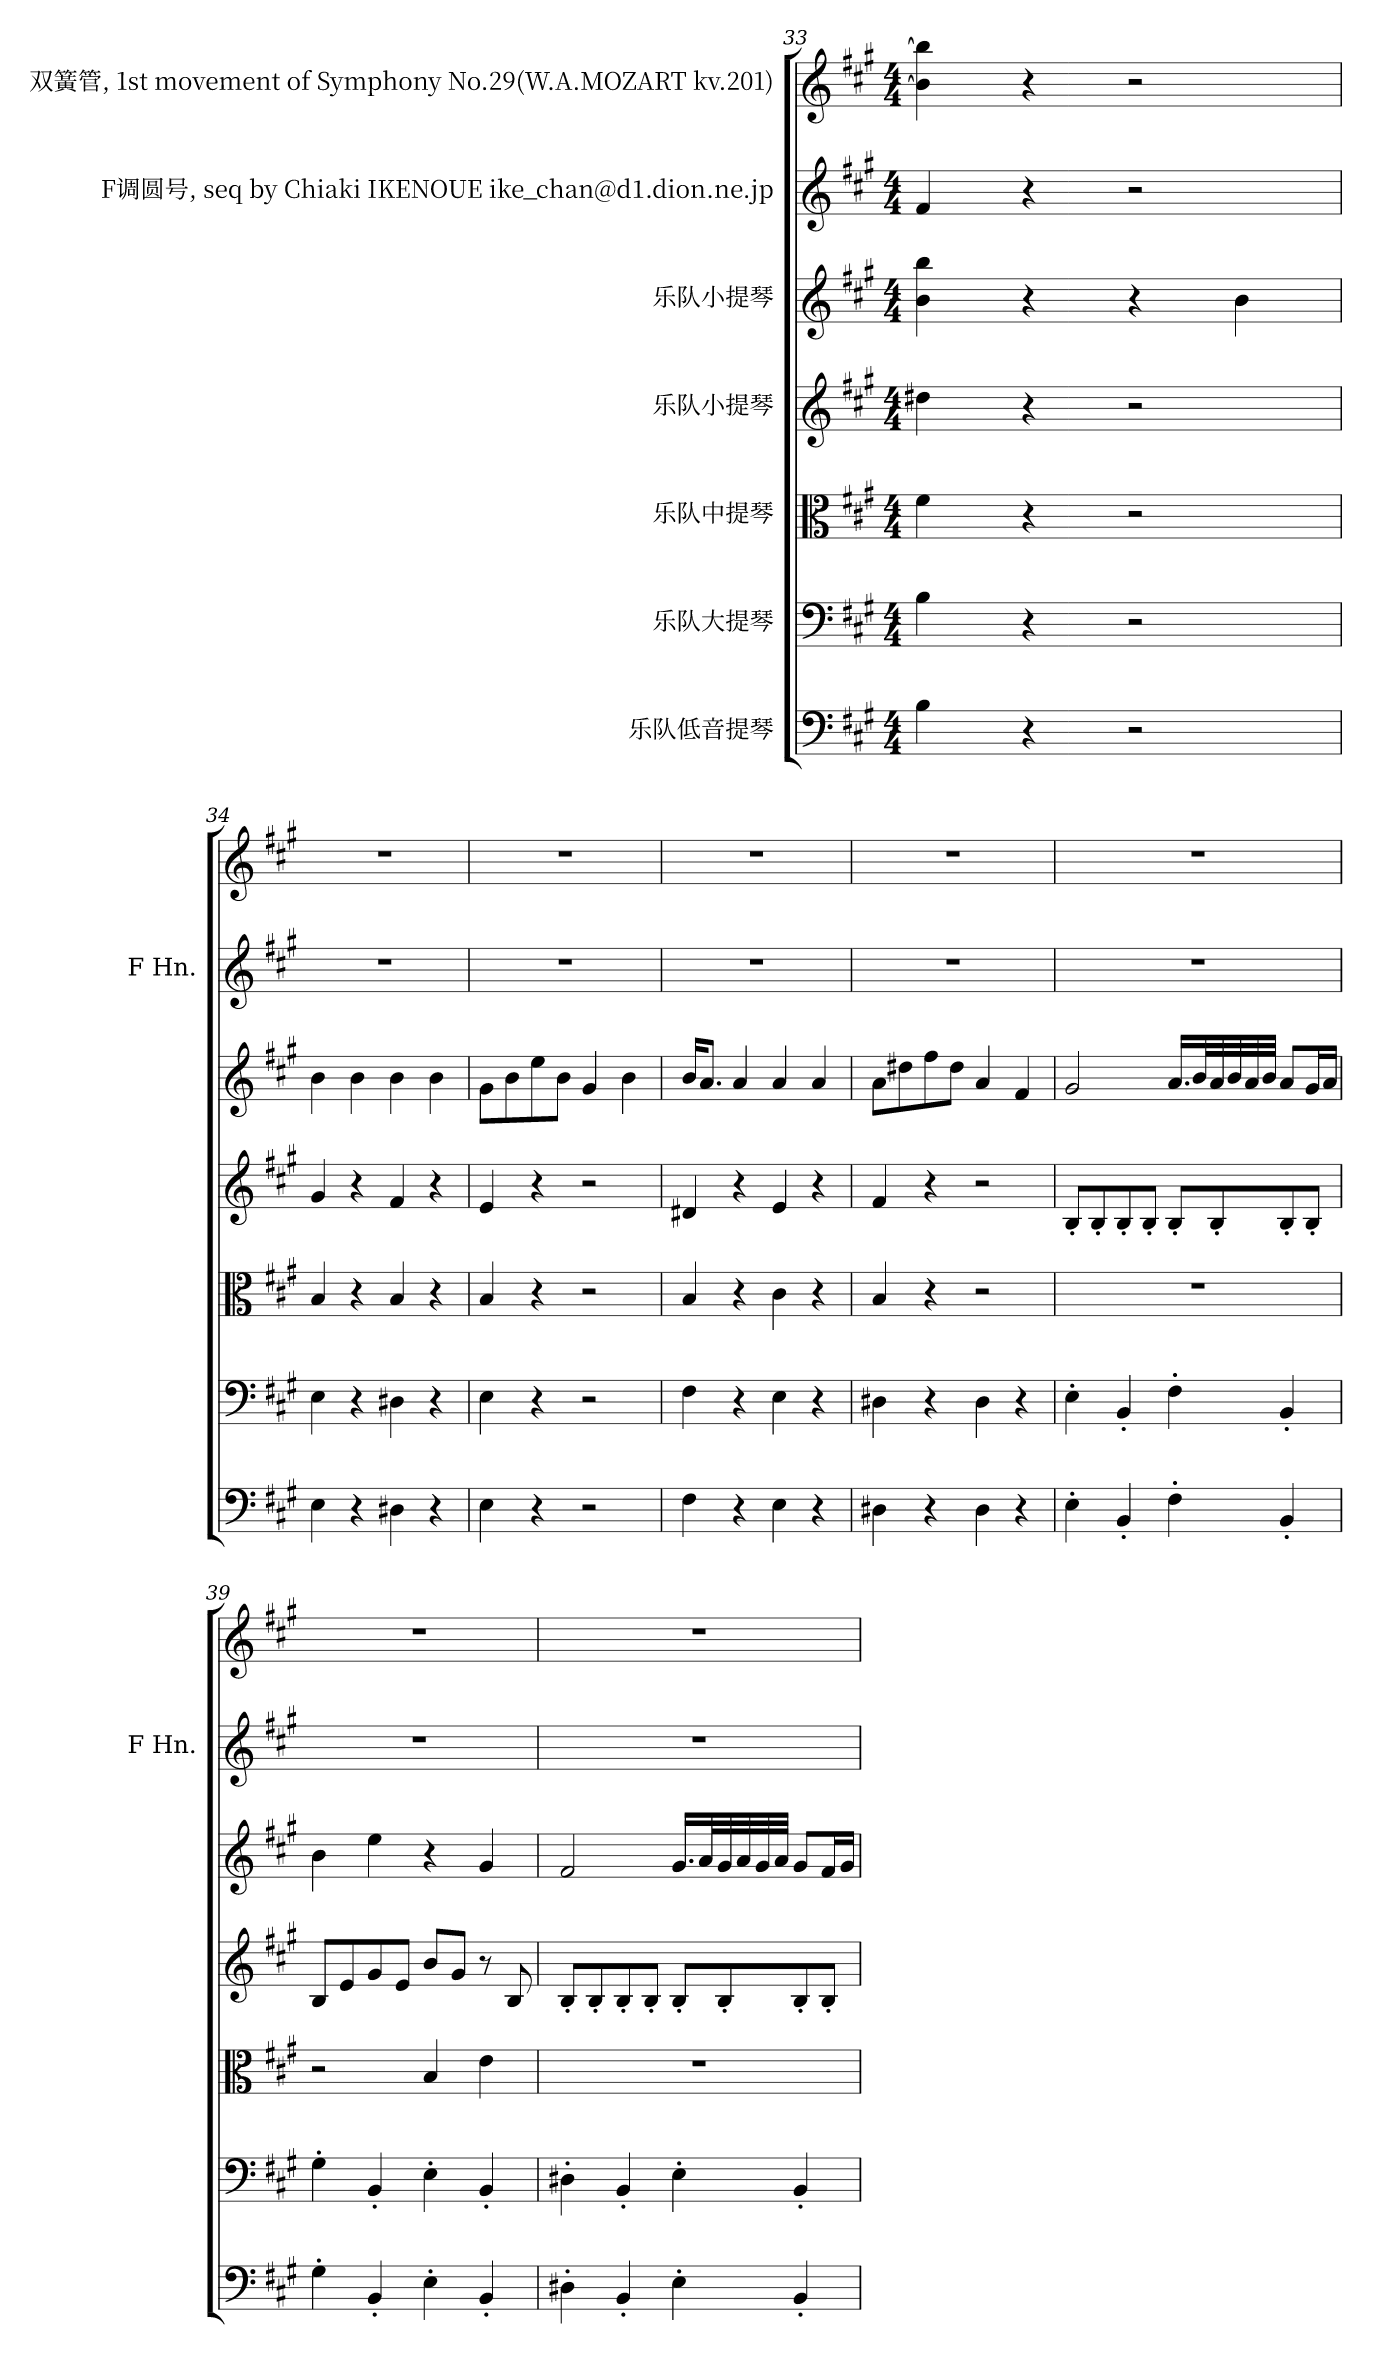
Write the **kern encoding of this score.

**kern	**kern	**kern	**kern	**kern	**kern	**kern
*part7	*part6	*part5	*part4	*part3	*part2	*part1
*staff7	*staff6	*staff5	*staff4	*staff3	*staff2	*staff1
*I"乐队低音提琴	*I"乐队大提琴	*I"乐队中提琴	*I"乐队小提琴	*I"乐队小提琴	*I"F调圆号, seq by Chiaki IKENOUE ike_chan@d1.dion.ne.jp	*I"双簧管, 1st movement of Symphony No.29(W.A.MOZART kv.201)
*	*	*	*	*	*I'F Hn.	*
*clefF4	*clefF4	*clefC3	*clefG2	*clefG2	*clefG2	*clefG2
*ITrd7c12	*	*	*	*	*ITrd4c7	*
*k[f#c#g#]	*k[f#c#g#]	*k[f#c#g#]	*k[f#c#g#]	*k[f#c#g#]	*k[f#c#]	*k[f#c#g#]
*M4/4	*M4/4	*M4/4	*M4/4	*M4/4	*M4/4	*M4/4
=33	=33	=33	=33	=33	=33	=33
4BB\	4B\	4f#\	4dd#X\	4b\ 4bb\	4B/	4b\] 4bb\]
4r	4r	4r	4r	4r	4r	4r
2r	2r	2r	2r	4r	2r	2r
.	.	.	.	4b\	.	.
=34	=34	=34	=34	=34	=34	=34
4EE\	4E\	4B/	4g#/	4b\	1r	1r
4r	4r	4r	4r	4b\	.	.
4DD#X\	4D#X\	4B/	4f#/	4b\	.	.
4r	4r	4r	4r	4b\	.	.
!!LO:PB:g=z
=35	=35	=35	=35	=35	=35	=35
4EE\	4E\	4B/	4e/	8g#\L	1r	1r
.	.	.	.	8b\	.	.
4r	4r	4r	4r	8ee\	.	.
.	.	.	.	8b\J	.	.
2r	2r	2r	2r	4g#/	.	.
.	.	.	.	4b\	.	.
=36	=36	=36	=36	=36	=36	=36
4FF#\	4F#\	4B/	4d#X/	16b/KL	1r	1r
.	.	.	.	8.a/J	.	.
4r	4r	4r	4r	4a/	.	.
4EE\	4E\	4c#\	4e/	4a/	.	.
4r	4r	4r	4r	4a/	.	.
=37	=37	=37	=37	=37	=37	=37
4DD#X\	4D#X\	4B/	4f#/	8a\L	1r	1r
.	.	.	.	8dd#X\	.	.
4r	4r	4r	4r	8ff#\	.	.
.	.	.	.	8dd#\J	.	.
4DD#\	4D#\	2r	2r	4a/	.	.
4r	4r	.	.	4f#/	.	.
=38	=38	=38	=38	=38	=38	=38
4EE'\	4E'\	1r	8B'/L	2g#/	1r	1r
.	.	.	8B'/	.	.	.
4BBB'/	4BB'/	.	8B'/	.	.	.
.	.	.	8B'/J	.	.	.
4FF#'\	4F#'\	.	8B'/L	16.a/LL	.	.
.	.	.	.	32b/L	.	.
.	.	.	8B'/	32a/	.	.
.	.	.	.	32b/	.	.
.	.	.	.	32a/	.	.
.	.	.	.	32b/JJJ	.	.
4BBB'/	4BB'/	.	8B'/	8a/L	.	.
.	.	.	8B'/J	16g#/L	.	.
.	.	.	.	16a/JJ	.	.
!!LO:PB:g=z
=39	=39	=39	=39	=39	=39	=39
4GG#'\	4G#'\	2r	8B/L	4b\	1r	1r
.	.	.	8e/	.	.	.
4BBB'/	4BB'/	.	8g#/	4ee\	.	.
.	.	.	8e/J	.	.	.
4EE'\	4E'\	4B/	8b/L	4r	.	.
.	.	.	8g#/J	.	.	.
4BBB'/	4BB'/	4e\	8r	4g#/	.	.
.	.	.	8B/	.	.	.
=40	=40	=40	=40	=40	=40	=40
4DD#X'\	4D#X'\	1r	8B'/L	2f#/	1r	1r
.	.	.	8B'/	.	.	.
4BBB'/	4BB'/	.	8B'/	.	.	.
.	.	.	8B'/J	.	.	.
4EE'\	4E'\	.	8B'/L	16.g#/LL	.	.
.	.	.	.	32a/L	.	.
.	.	.	8B'/	32g#/	.	.
.	.	.	.	32a/	.	.
.	.	.	.	32g#/	.	.
.	.	.	.	32a/JJJ	.	.
4BBB'/	4BB'/	.	8B'/	8g#/L	.	.
.	.	.	8B'/J	16f#/L	.	.
.	.	.	.	16g#/JJ	.	.
=	=	=	=	=	=	=
*-	*-	*-	*-	*-	*-	*-
